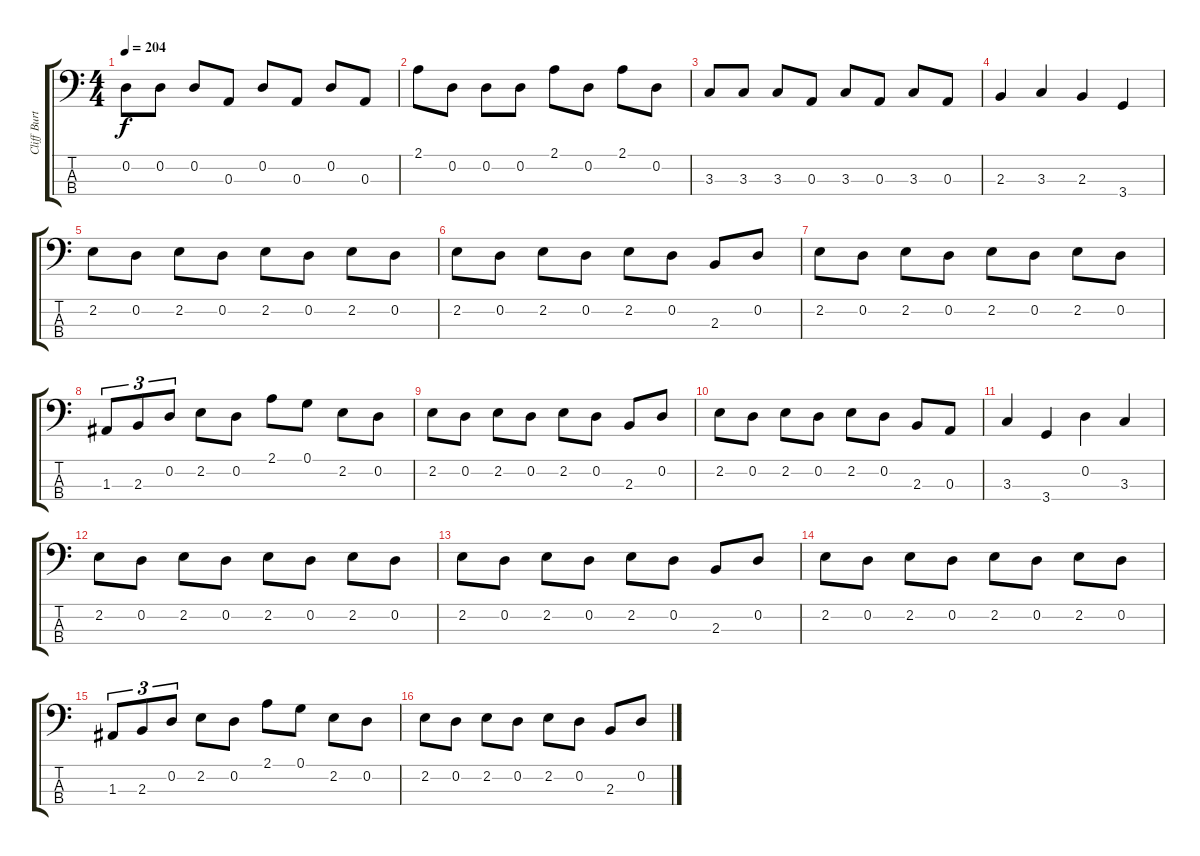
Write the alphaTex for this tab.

\track ("Cliff Burton (Bass)" "Cliff Burt") {instrument electricbassfinger}
\staff {score tabs}
\tuning (G2 D2 A1 E1) {hide}
\ts (4 4)
\tempo 204
\clef f4
\ks c
0.2.8{dy f} 0.2.8 0.2.8 0.3.8 0.2.8 0.3.8 0.2.8 0.3.8 |
2.1.8 0.2.8 0.2.8 0.2.8 2.1.8 0.2.8 2.1.8 0.2.8 |
3.3.8 3.3.8 3.3.8 0.3.8 3.3.8 0.3.8 3.3.8 0.3.8 |
2.3.4 3.3.4 2.3.4 3.4.4 |
2.2.8 0.2.8 2.2.8 0.2.8 2.2.8 0.2.8 2.2.8 0.2.8 |
2.2.8 0.2.8 2.2.8 0.2.8 2.2.8 0.2.8 2.3.8 0.2.8 |
2.2.8 0.2.8 2.2.8 0.2.8 2.2.8 0.2.8 2.2.8 0.2.8 |
1.3.8{tu (3 2)} 2.3.8{tu (3 2)} 0.2.8{tu (3 2)} 2.2.8 0.2.8 2.1.8 0.1.8 2.2.8 0.2.8 |
2.2.8 0.2.8 2.2.8 0.2.8 2.2.8 0.2.8 2.3.8 0.2.8 |
2.2.8 0.2.8 2.2.8 0.2.8 2.2.8 0.2.8 2.3.8 0.3.8 |
3.3.4 3.4.4 0.2.4 3.3.4 |
2.2.8 0.2.8 2.2.8 0.2.8 2.2.8 0.2.8 2.2.8 0.2.8 |
2.2.8 0.2.8 2.2.8 0.2.8 2.2.8 0.2.8 2.3.8 0.2.8 |
2.2.8 0.2.8 2.2.8 0.2.8 2.2.8 0.2.8 2.2.8 0.2.8 |
1.3.8{tu (3 2)} 2.3.8{tu (3 2)} 0.2.8{tu (3 2)} 2.2.8 0.2.8 2.1.8 0.1.8 2.2.8 0.2.8 |
2.2.8 0.2.8 2.2.8 0.2.8 2.2.8 0.2.8 2.3.8 0.2.8
